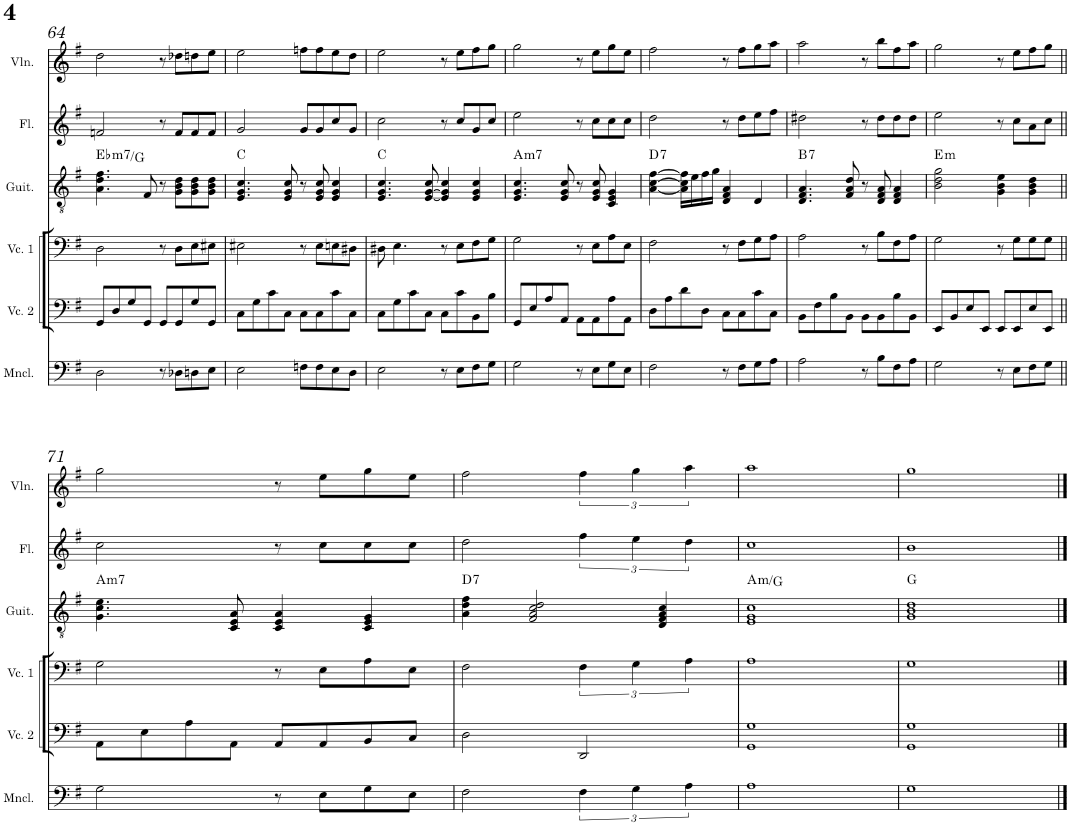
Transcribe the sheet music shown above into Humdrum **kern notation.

**kern	**kern	**kern	**kern	**harte	**kern	**kern
*part6	*part5	*part4	*part3	*part3	*part2	*part1
*staff6	*staff5	*staff4	*staff3	*	*staff2	*staff1
*I"マンドチェロ	*I"チェロ 2	*I"チェロ 1	*I"クラシックギター	*	*I"フルート	*I"ヴァイオリン
!!LO:PB:g=z
*clefF4	*clefF4	*clefF4	*clefGv2	*	*clefG2	*clefG2
*k[f#]	*k[f#]	*k[f#]	*k[f#]	*	*k[f#]	*k[f#]
*M4/4	*M4/4	*M4/4	*M4/4	*	*M4/4	*M4/4
=64	=64	=64	=64	=64	=64	=64
!	!	!	!	!LO:H:kt=m7	!	!
2D\	8GG/L	2D\	4.A\ 4.d\ 4.f#\	Eb:min7/3	2fn/	2dd\
.	8D/	.	.	.	.	.
.	8G/	.	.	.	.	.
.	8GG/J	.	8F#/	.	.	.
8r	8GG/L	8r	8r	.	8r	8r
8D-X\L	8GG/	8D\L	8G\ 8B\ 8d\L	.	8f/L	8dd-X\L
8Dn\	8G/	8E\	8G\ 8B\ 8d\	.	8f/	8ddn\
8E\J	8GG/J	8E#X\J	8G\ 8B\ 8d\J	.	8f/J	8ee\J
=65	=65	=65	=65	=65	=65	=65
2E\	8C\L	2E#X\	4.E/ 4.G/ 4.c/	C:maj	2g/	2ee\
.	8G\	.	.	.	.	.
.	8c\	.	.	.	.	.
.	8C\J	.	8E/ 8G/ 8c/	.	.	.
8Fn\L	8C\L	8r	8r	.	8g/L	8ffn\L
8F\	8C\	8E#\L	8E/ 8G/ 8c/	.	8g/	8ff\
8E\	8c\	8En\	4E/ 4G/ 4c/	.	8cc/	8ee\
8D\J	8C\J	8D#X\J	.	.	8g/J	8dd\J
=66	=66	=66	=66	=66	=66	=66
2E\	8C\L	8D#X\	4.E/ 4.G/ 4.c/	C:maj	2cc\	2ee\
.	8G\	4.E\	.	.	.	.
.	8c\	.	.	.	.	.
.	8C\J	.	[8E/ [8G/ 8c/	.	.	.
8r	8C\L	8r	4E/] 4G/] 4c/	.	8r	8r
8E\L	8c\	8E\L	.	.	8cc/L	8ee\L
8F#\	8BB\	8F#\	4E/ 4G/ 4c/	.	8g/	8ff#\
8G\J	8B\J	8G\J	.	.	8cc/J	8gg\J
=67	=67	=67	=67	=67	=67	=67
!	!	!	!	!LO:H:kt=m7	!	!
2G\	8GG/L	2G\	4.E/ 4.G/ 4.c/	A:min7	2ee\	2gg\
.	8E/	.	.	.	.	.
.	8A/	.	.	.	.	.
.	8AA/J	.	8E/ 8G/ 8c/	.	.	.
8r	8AA\L	8r	8r	.	8r	8r
8E\L	8AA\	8E\L	8E/ 8G/ 8c/	.	8cc\L	8ee\L
8G\	8A\	8A\	4C/ 4E/ 4G/	.	8cc\	8gg\
8E\J	8AA\J	8E\J	.	.	8cc\J	8ee\J
=68	=68	=68	=68	=68	=68	=68
!	!	!	!	!LO:H:kt=7	!	!
2F#\	8D\L	2F#\	[4A\ [4c\ [4f#\	D:7	2dd\	2ff#\
.	8A\	.	.	.	.	.
.	8d\	.	16A\] 16c\] 16f#\]LL	.	.	.
.	.	.	16e\	.	.	.
.	8D\J	.	16f#\	.	.	.
.	.	.	16g\JJ	.	.	.
8r	8C\L	8r	4D/ 4F#/ 4A/	.	8r	8r
8F#\L	8C\	8F#\L	.	.	8dd\L	8ff#\L
8G\	8c\	8G\	4D/	.	8ee\	8gg\
8A\J	8C\J	8A\J	.	.	8ff#\J	8aa\J
=69	=69	=69	=69	=69	=69	=69
!	!	!	!	!LO:H:kt=7	!	!
2A\	8BB\L	2A\	4.D/ 4.F#/ 4.A/	B:7	2dd#X\	2aa\
.	8F#\	.	.	.	.	.
.	8B\	.	.	.	.	.
.	8BB\J	.	8F#/ 8A/ 8d/	.	.	.
8r	8BB\L	8r	8r	.	8r	8r
8B\L	8BB\	8B\L	8D/ 8F#/ 8A/	.	8dd#\L	8bb\L
8F#\	8B\	8F#\	4D/ 4F#/ 4A/	.	8dd#\	8ff#\
8A\J	8BB\J	8A\J	.	.	8dd#\J	8aa\J
=70	=70	=70	=70	=70	=70	=70
!	!	!	!	!LO:H:kt=m	!	!
2G\	8EE/L	2G\	2B\ 2d\ 2g\	E:min	2ee\	2gg\
.	8BB/	.	.	.	.	.
.	8E/	.	.	.	.	.
.	8EE/J	.	.	.	.	.
8r	8EE/L	8r	4G\ 4B\ 4e\	.	8r	8r
8E\L	8EE/	8G\L	.	.	8cc\L	8ee\L
8F#\	8E/	8G\	4G\ 4B\ 4d\	.	8a\	8ff#\
8G\J	8EE/J	8G\J	.	.	8cc\J	8gg\J
!!LO:LB:g=z
=71||	=71||	=71||	=71||	=71||	=71||	=71||
!	!	!	!	!LO:H:kt=m7	!	!
2G\	8AA\L	2G\	4.G\ 4.c\ 4.e\	A:min7	2cc\	2gg\
.	8E\	.	.	.	.	.
.	8A\	.	.	.	.	.
.	8AA\J	.	8C/ 8E/ 8A/	.	.	.
8r	8AA/L	8r	4C/ 4E/ 4A/	.	8r	8r
8E\L	8AA/	8E\L	.	.	8cc\L	8ee\L
8G\	8BB/	8A\	4C/ 4E/ 4G/	.	8cc\	8gg\
8E\J	8C/J	8E\J	.	.	8cc\J	8ee\J
=72	=72	=72	=72	=72	=72	=72
!	!	!	!	!LO:H:kt=7	!	!
2F#\	2D\	2F#\	4A\ 4d\ 4f#\	D:7	2dd\	2ff#\
.	.	.	2F#/ 2A/ 2c/ 2d/	.	.	.
6F#\	2DD/	6F#\	.	.	6ff#\	6ff#\
6G\	.	6G\	.	.	6ee\	6gg\
.	.	.	4D/ 4F#/ 4A/ 4c/	.	.	.
6A\	.	6A\	.	.	6dd\	6aa\
=73	=73	=73	=73	=73	=73	=73
!	!	!	!	!LO:H:kt=m	!	!
1A	1GG 1G	1A	1E 1G 1c	A:min/b7	1cc	1aa
=74	=74	=74	=74	=74	=74	=74
1G	1GG 1G	1G	1G 1B 1d	G:maj	1b	1gg
==	==	==	==	==	==	==
*-	*-	*-	*-	*-	*-	*-
